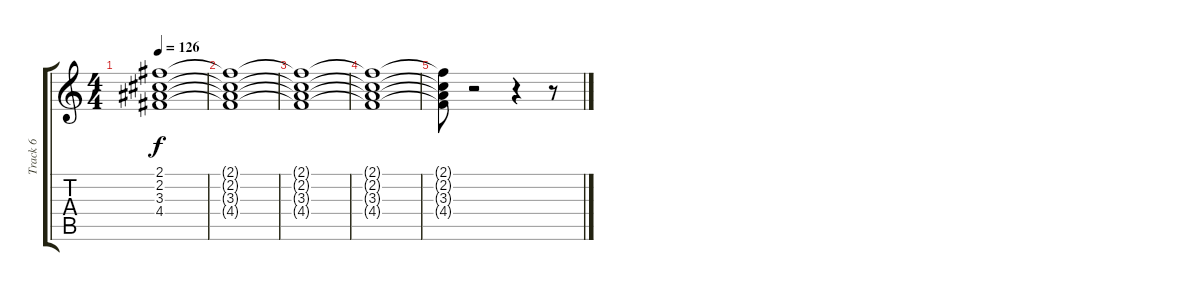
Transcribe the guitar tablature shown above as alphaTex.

\track ("Track 6" "Track 6") {instrument acousticguitarsteel}
\staff {score tabs}
\tuning (E4 B3 G3 D3 A2 E2) {hide}
\ts (4 4)
\tempo 126
\clef g2
\ks c
(2.1{t} 2.2{t} 3.3{t} 4.4{t}).1{dy f} |
(2.1{t} 2.2{t} 3.3{t} 4.4{t}).1 |
(2.1{t} 2.2{t} 3.3{t} 4.4{t}).1 |
(2.1{t} 2.2{t} 3.3{t} 4.4{t}).1 |
(2.1{t} 2.2{t} 3.3{t} 4.4{t}).8 r.2 r.4 r.8
